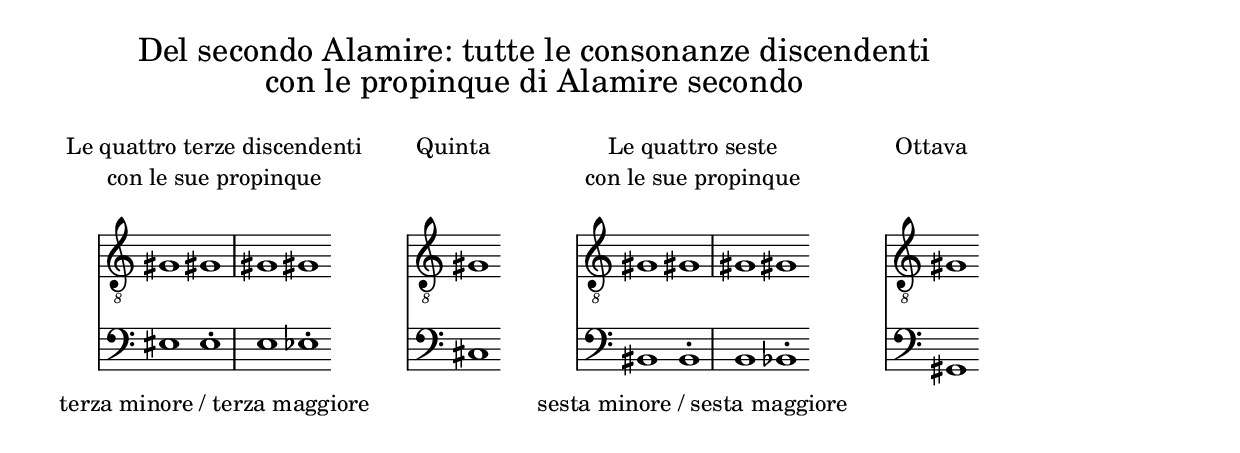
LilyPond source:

\version "2.22.2"

% Auto generated file

\header {
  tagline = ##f
}

dot = {
   \once \override Script.add-stem-support = ##f
   \once \override Script.toward-stem-shift = 0
   \once \override Script.skyline-horizontal-padding = 0
   \once \override Script.direction = 1
   \once \override Script.font-size = 1
}

\markup {
  \center-column {
    \line {
      \center-align
      \fontsize#3 { \concat { \normal-text "Del secondo Alamire: tutte le consonanze discendenti"} }
    }\line {
      \center-align
      \fontsize#3 { \concat { \normal-text "con le propinque di Alamire secondo"} }
    }
    \null
    \line {
      \center-column {
        \line {
          \left-align {  \normal-text "Le quattro terze discendenti" }
        }
        \line {
          \left-align {  \normal-text "con le sue propinque" }
        }

        \null
        \line {
          \score {
            <<
              \new Staff \with { instrumentName = ""} {
                \override Staff.TimeSignature.stencil = ##f
                \override Staff.NoteHead.style = #'baroque
                \accidentalStyle Score.forget
                \override Rest.style = #'default
                \override NoteHead.style = #'default
                \cadenzaOn
                \clef "treble_8"
                \key c #`((0 . ,NATURAL) (1 . ,NATURAL) (2 . ,NATURAL)
                          (3 . ,NATURAL) (4 . ,NATURAL) (5 . ,NATURAL)
                          (6 . ,NATURAL))  gis1   gis1 \bar "|"  gis1   gis1  
                \cadenzaOff
              }
              \new Staff \with { instrumentName = ""} {
                \override Staff.TimeSignature.stencil = ##f
                \override Staff.NoteHead.style = #'baroque
                \accidentalStyle Score.forget
                \override Rest.style = #'default
                \override NoteHead.style = #'default
                \cadenzaOn
                \clef "bass"
                \key c #`((0 . ,NATURAL) (1 . ,NATURAL) (2 . ,NATURAL)
                          (3 . ,NATURAL) (4 . ,NATURAL) (5 . ,NATURAL)
                          (6 . ,NATURAL))  eis1   \dot e1-.   e1   \dot es1-.  
                \cadenzaOff
              }
            >>
            \layout {
              \context {
                \Score
                \override SpacingSpanner.common-shortest-duration = #(ly:make-moment 1)
              }
            }
          }
        }
        \null
        \line {
          \left-align {  \normal-text "terza minore / terza maggiore" }
        }

      }
      \hspace #3 
      \center-column {
        \line {
          \left-align {  \normal-text "Quinta" }
        }
        \line {
          \left-align {  \normal-text " " }
        }

        \null
        \line {
          \score {
            <<
              \new Staff \with { instrumentName = ""} {
                \override Staff.TimeSignature.stencil = ##f
                \override Staff.NoteHead.style = #'baroque
                \accidentalStyle Score.forget
                \override Rest.style = #'default
                \override NoteHead.style = #'default
                \cadenzaOn
                \clef "treble_8"
                \key c #`((0 . ,NATURAL) (1 . ,NATURAL) (2 . ,NATURAL)
                          (3 . ,NATURAL) (4 . ,NATURAL) (5 . ,NATURAL)
                          (6 . ,NATURAL))  gis1  
                \cadenzaOff
              }
              \new Staff \with { instrumentName = ""} {
                \override Staff.TimeSignature.stencil = ##f
                \override Staff.NoteHead.style = #'baroque
                \accidentalStyle Score.forget
                \override Rest.style = #'default
                \override NoteHead.style = #'default
                \cadenzaOn
                \clef "bass"
                \key c #`((0 . ,NATURAL) (1 . ,NATURAL) (2 . ,NATURAL)
                          (3 . ,NATURAL) (4 . ,NATURAL) (5 . ,NATURAL)
                          (6 . ,NATURAL))  cis1  
                \cadenzaOff
              }
            >>
            \layout {
              \context {
                \Score
                \override SpacingSpanner.common-shortest-duration = #(ly:make-moment 1)
              }
            }
          }
        }

      }
      \hspace #3 
      \center-column {
        \line {
          \left-align {  \normal-text "Le quattro seste" }
        }
        \line {
          \left-align {  \normal-text "con le sue propinque" }
        }

        \null
        \line {
          \score {
            <<
              \new Staff \with { instrumentName = ""} {
                \override Staff.TimeSignature.stencil = ##f
                \override Staff.NoteHead.style = #'baroque
                \accidentalStyle Score.forget
                \override Rest.style = #'default
                \override NoteHead.style = #'default
                \cadenzaOn
                \clef "treble_8"
                \key c #`((0 . ,NATURAL) (1 . ,NATURAL) (2 . ,NATURAL)
                          (3 . ,NATURAL) (4 . ,NATURAL) (5 . ,NATURAL)
                          (6 . ,NATURAL))  gis1   gis1 \bar "|"  gis1   gis1  
                \cadenzaOff
              }
              \new Staff \with { instrumentName = ""} {
                \override Staff.TimeSignature.stencil = ##f
                \override Staff.NoteHead.style = #'baroque
                \accidentalStyle Score.forget
                \override Rest.style = #'default
                \override NoteHead.style = #'default
                \cadenzaOn
                \clef "bass"
                \key c #`((0 . ,NATURAL) (1 . ,NATURAL) (2 . ,NATURAL)
                          (3 . ,NATURAL) (4 . ,NATURAL) (5 . ,NATURAL)
                          (6 . ,NATURAL))  bis,1   \dot b,1-.   b,1   \dot bes,1-.  
                \cadenzaOff
              }
            >>
            \layout {
              \context {
                \Score
                \override SpacingSpanner.common-shortest-duration = #(ly:make-moment 1)
              }
            }
          }
        }
        \null
        \line {
          \left-align {  \normal-text "sesta minore / sesta maggiore" }
        }

      }
      \hspace #3 
      \center-column {
        \line {
          \left-align {  \normal-text "Ottava" }
        }
        \line {
          \left-align {  \normal-text " " }
        }

        \null
        \line {
          \score {
            <<
              \new Staff \with { instrumentName = ""} {
                \override Staff.TimeSignature.stencil = ##f
                \override Staff.NoteHead.style = #'baroque
                \accidentalStyle Score.forget
                \override Rest.style = #'default
                \override NoteHead.style = #'default
                \cadenzaOn
                \clef "treble_8"
                \key c #`((0 . ,NATURAL) (1 . ,NATURAL) (2 . ,NATURAL)
                          (3 . ,NATURAL) (4 . ,NATURAL) (5 . ,NATURAL)
                          (6 . ,NATURAL))  gis1  
                \cadenzaOff
              }
              \new Staff \with { instrumentName = ""} {
                \override Staff.TimeSignature.stencil = ##f
                \override Staff.NoteHead.style = #'baroque
                \accidentalStyle Score.forget
                \override Rest.style = #'default
                \override NoteHead.style = #'default
                \cadenzaOn
                \clef "bass"
                \key c #`((0 . ,NATURAL) (1 . ,NATURAL) (2 . ,NATURAL)
                          (3 . ,NATURAL) (4 . ,NATURAL) (5 . ,NATURAL)
                          (6 . ,NATURAL))  gis,1  
                \cadenzaOff
              }
            >>
            \layout {
              \context {
                \Score
                \override SpacingSpanner.common-shortest-duration = #(ly:make-moment 1)
              }
            }
          }
        }

      }
      \hspace #3 

    }
  }
}